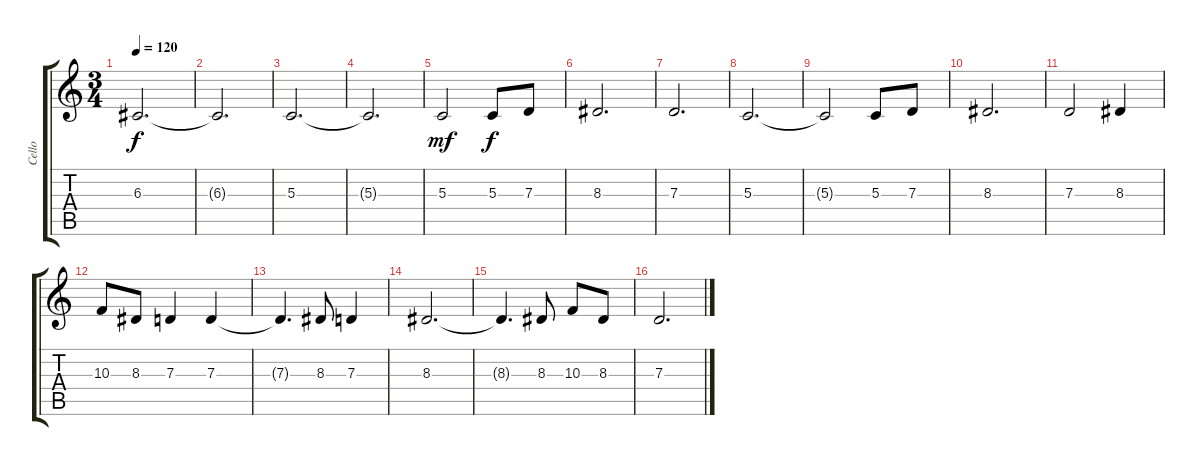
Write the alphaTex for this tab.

\track ("Cello" "Cello") {instrument cello}
\staff {score tabs}
\tuning (Eb4 C4 G3 C3 G2 C2) {hide}
\ts (3 4)
\tempo 120
\clef g2
\ks c
6.3.2{d dy f} |
6.3{t}.2{d} |
5.3.2{d} |
5.3{t}.2{d} |
5.3.2{dy mf} 5.3.8{dy f} 7.3.8 |
8.3.2{d} |
7.3.2{d} |
5.3.2{d} |
5.3{t}.2 5.3.8 7.3.8 |
8.3.2{d} |
7.3.2 8.3.4 |
10.3.8 8.3.8 7.3.4 7.3.4 |
7.3{t}.4{d} 8.3.8 7.3.4 |
8.3.2{d} |
8.3{t}.4{d} 8.3.8 10.3.8 8.3.8 |
7.3.2{d}
